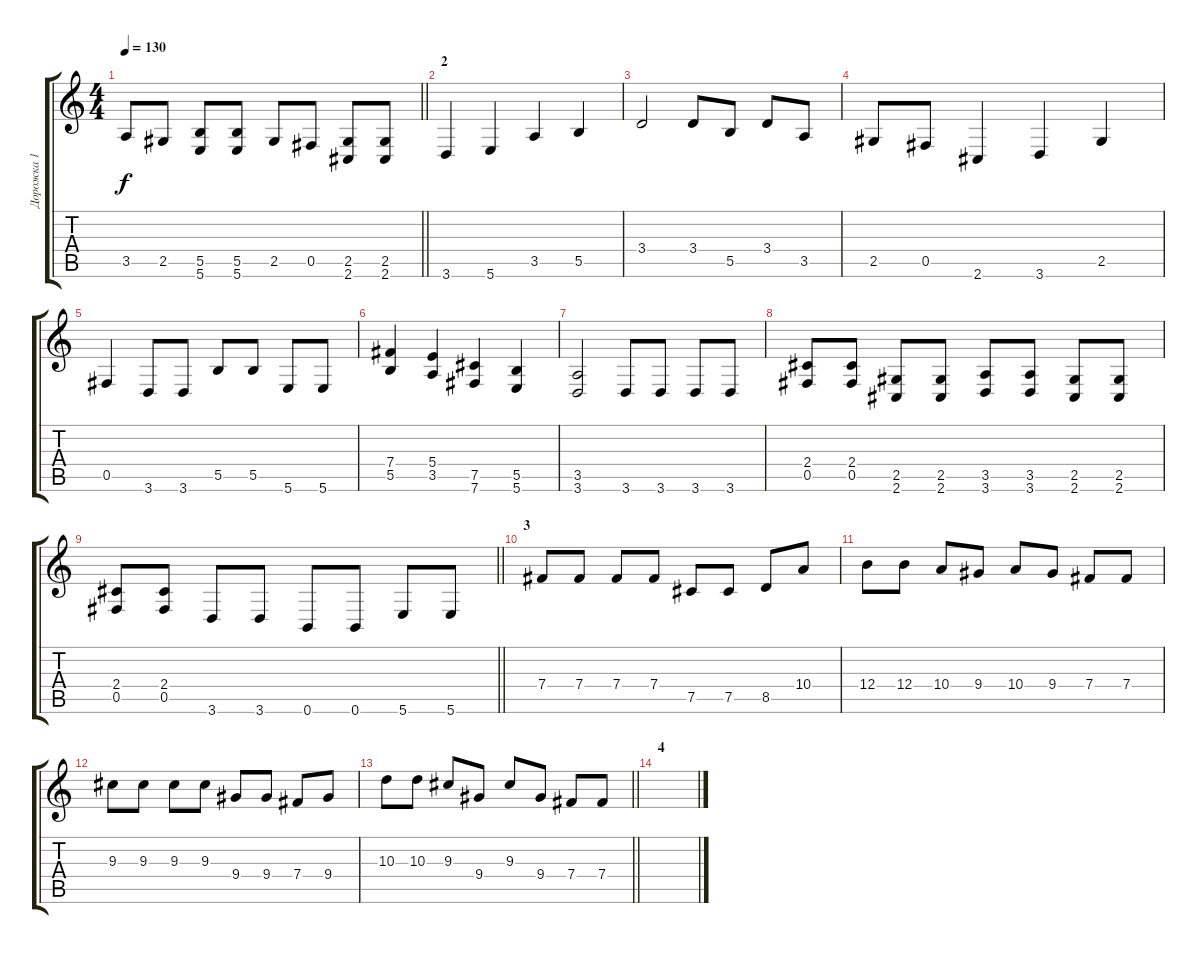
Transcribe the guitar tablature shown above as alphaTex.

\track ("Дорожка 1" "Дорожка 1") {instrument distortionguitar}
\staff {score tabs}
\tuning (Db4 Ab3 E3 B2 Gb2 B1) {hide}
\ts (4 4)
\tempo 130
\clef g2
\barLineRight lightlight
\ks c
3.5.8{dy f} 2.5.8 (5.5 5.6).8 (5.5 5.6).8 2.5.8 0.5.8 (2.5 2.6).8 (2.5 2.6).8 |
\section ("" "2")
3.6.4 5.6.4 3.5.4 5.5.4 |
3.4.2 3.4.8 5.5.8 3.4.8 3.5.8 |
2.5.8 0.5.8 2.6.4 3.6.4 2.5.4 |
0.5.4 3.6.8 3.6.8 5.5.8 5.5.8 5.6.8 5.6.8 |
(7.4 5.5).4 (5.4 3.5).4 (7.5 7.6).4 (5.5 5.6).4 |
(3.5 3.6).2 3.6.8 3.6.8 3.6.8 3.6.8 |
(2.4 0.5).8 (2.4 0.5).8 (2.5 2.6).8 (2.5 2.6).8 (3.5 3.6).8 (3.5 3.6).8 (2.5 2.6).8 (2.5 2.6).8 |
\barLineRight lightlight
(2.4 0.5).8 (2.4 0.5).8 3.6.8 3.6.8 0.6.8 0.6.8 5.6.8 5.6.8 |
\section ("" "3")
7.4.8 7.4.8 7.4.8 7.4.8 7.5.8 7.5.8 8.5.8 10.4.8 |
12.4.8 12.4.8 10.4.8 9.4.8 10.4.8 9.4.8 7.4.8 7.4.8 |
9.3.8 9.3.8 9.3.8 9.3.8 9.4.8 9.4.8 7.4.8 9.4.8 |
\barLineRight lightlight
10.3.8 10.3.8 9.3.8 9.4.8 9.3.8 9.4.8 7.4.8 7.4.8 |
\section ("" "4")
